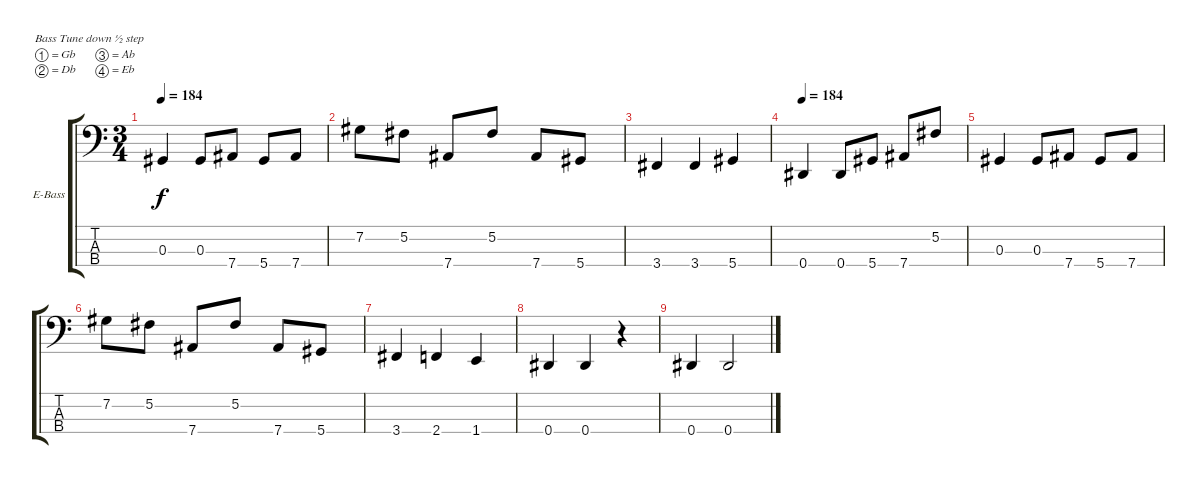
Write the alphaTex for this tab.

\bracketExtendMode groupsimilarinstruments
\firstSystemTrackNameOrientation horizontal
\otherSystemsTrackNameOrientation horizontal
\track ("Bass" "E-Bass") {instrument electricbassfinger}
\staff {score tabs}
\tuning (Gb2 Db2 Ab1 Eb1)
\ts (3 4)
\tempo 184
\clef f4
\ks c
0.3.4{dy f} 0.3.8 7.4.8 5.4.8 7.4.8 |
7.2.8 5.2.8 7.4.8 5.2.8 7.4.8 5.4.8 |
3.4.4 3.4.4 5.4.4 |
\tempo 184
0.4.4 0.4.8 5.4.8 7.4.8 5.2.8 |
0.3.4 0.3.8 7.4.8 5.4.8 7.4.8 |
7.2.8 5.2.8 7.4.8 5.2.8 7.4.8 5.4.8 |
3.4.4 2.4.4 1.4.4 |
0.4.4 0.4.4 r.4 |
0.4.4 0.4.2
